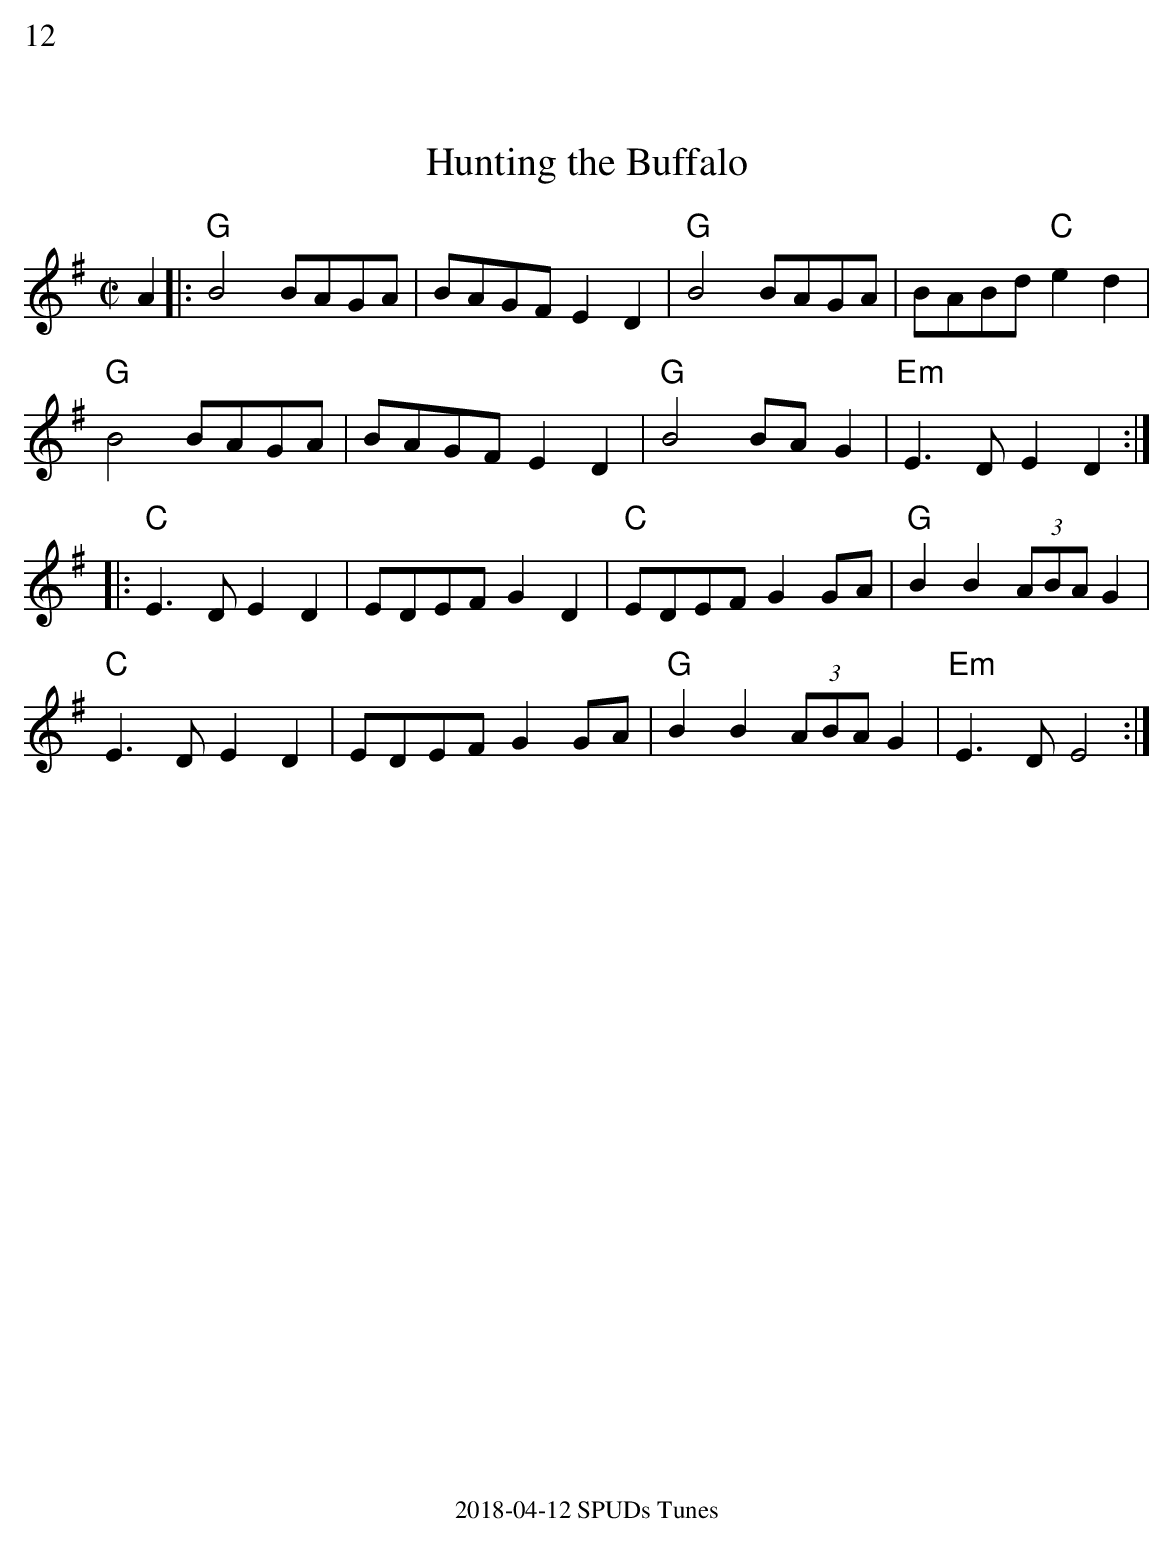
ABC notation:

X:1
%%text 12
M:C|
T:Hunting the Buffalo
L:1/8
K:G
A2 |:"G"B4 BAGA | BAGFE2D2 |"G" B4BAGA | BABd"C"e2d2 |
"G"B4 BAGA | BAGFE2D2 |"G" B4BAG2 |"Em"E3DE2D2 :|
|:"C"E3DE2D2 | EDEFG2D2 |"C" EDEFG2GA |"G" B2B2 (3ABAG2 |
"C"E3DE2D2 | EDEFG2GA | "G"B2B2(3ABA G2 | "Em"E3DE4 :|
